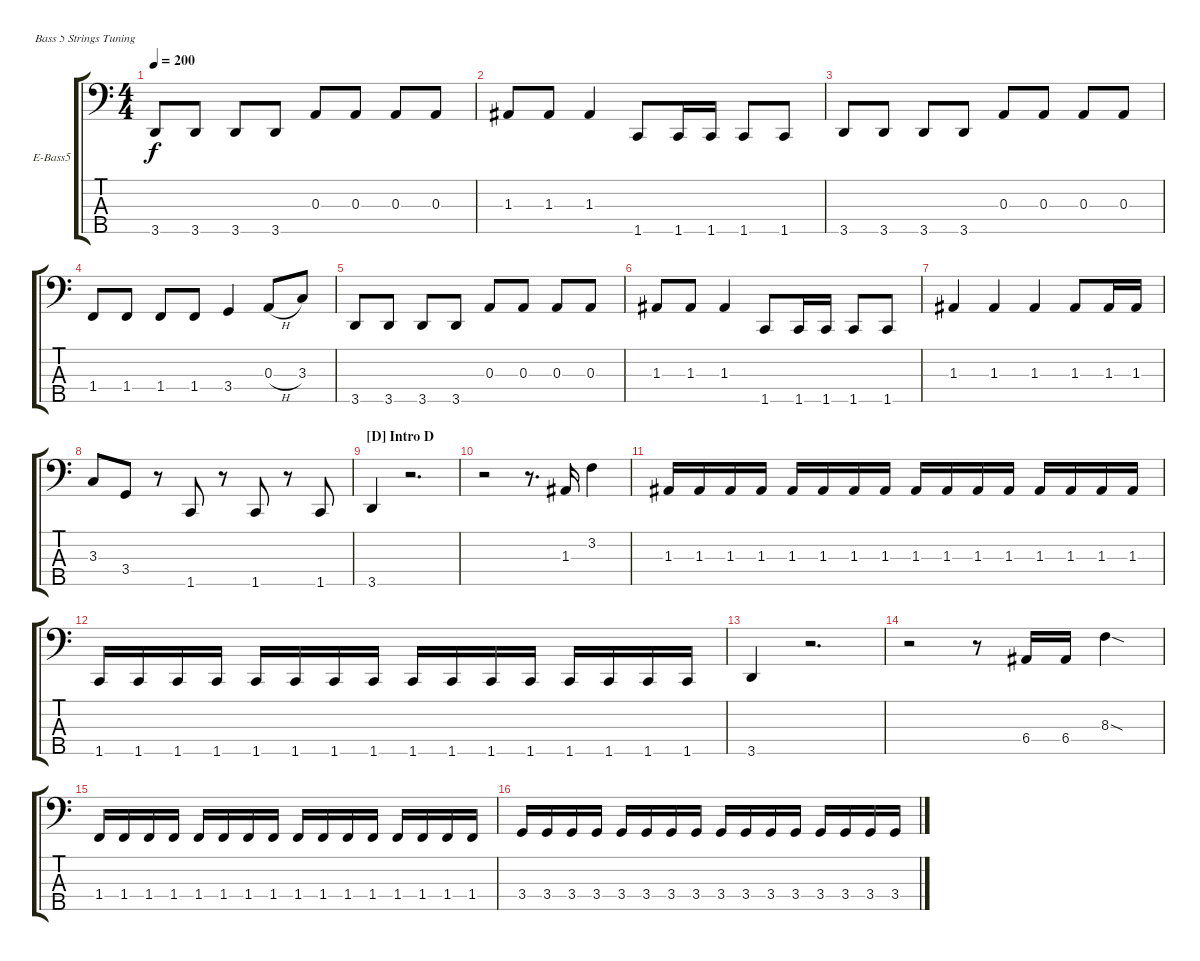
\defaultSystemsLayout 4
\bracketExtendMode groupsimilarinstruments
\firstSystemTrackNameOrientation horizontal
\otherSystemsTrackNameOrientation horizontal
\track ("Bass" "E-Bass5") {instrument electricbassfinger}
\staff {score tabs}
\tuning (G2 D2 A1 E1 B0)
\ts (4 4)
\tempo 200
\clef f4
\scale
0.333333
\ks c
3.5.8{dy f} 3.5.8 3.5.8 3.5.8 0.3.8 0.3.8 0.3.8 0.3.8 |
\scale
0.333333 1.3.8 1.3.8 1.3.4 1.5.8 1.5.16 1.5.16 1.5.8 1.5.8 |
\scale
0.333333 3.5.8 3.5.8 3.5.8 3.5.8 0.3.8 0.3.8 0.3.8 0.3.8 |
\scale
0.333333 1.4.8 1.4.8 1.4.8 1.4.8 3.4.4 0.3{h}.8 3.3.8 |
\scale
0.333333 3.5.8 3.5.8 3.5.8 3.5.8 0.3.8 0.3.8 0.3.8 0.3.8 |
\scale
0.333333 1.3.8 1.3.8 1.3.4 1.5.8 1.5.16 1.5.16 1.5.8 1.5.8 |
\scale
0.333333 1.3.4 1.3.4 1.3.4 1.3.8 1.3.16 1.3.16 |
\scale
0.333333 3.3.8 3.4.8 r.8 1.5.8 r.8 1.5.8 r.8 1.5.8 |
\section ("D" "Intro D")
\scale
0.333333 3.5.4 r.2{d} |
\scale
0.333333 r.2 r.8{d} 1.3.16 3.2.4 |
\scale
0.333333 1.3.16 1.3.16 1.3.16 1.3.16 1.3.16 1.3.16 1.3.16 1.3.16 1.3.16 1.3.16 1.3.16 1.3.16 1.3.16 1.3.16 1.3.16 1.3.16 |
\scale
0.333333 1.5.16 1.5.16 1.5.16 1.5.16 1.5.16 1.5.16 1.5.16 1.5.16 1.5.16 1.5.16 1.5.16 1.5.16 1.5.16 1.5.16 1.5.16 1.5.16 |
\scale
0.333333 3.5.4 r.2{d} |
\scale
0.333333 r.2 r.8 6.4.16 6.4.16 8.3{sod}.4 |
\scale
0.333333 1.4.16 1.4.16 1.4.16 1.4.16 1.4.16 1.4.16 1.4.16 1.4.16 1.4.16 1.4.16 1.4.16 1.4.16 1.4.16 1.4.16 1.4.16 1.4.16 |
\scale
0.333333 3.4.16 3.4.16 3.4.16 3.4.16 3.4.16 3.4.16 3.4.16 3.4.16 3.4.16 3.4.16 3.4.16 3.4.16 3.4.16 3.4.16 3.4.16 3.4.16
